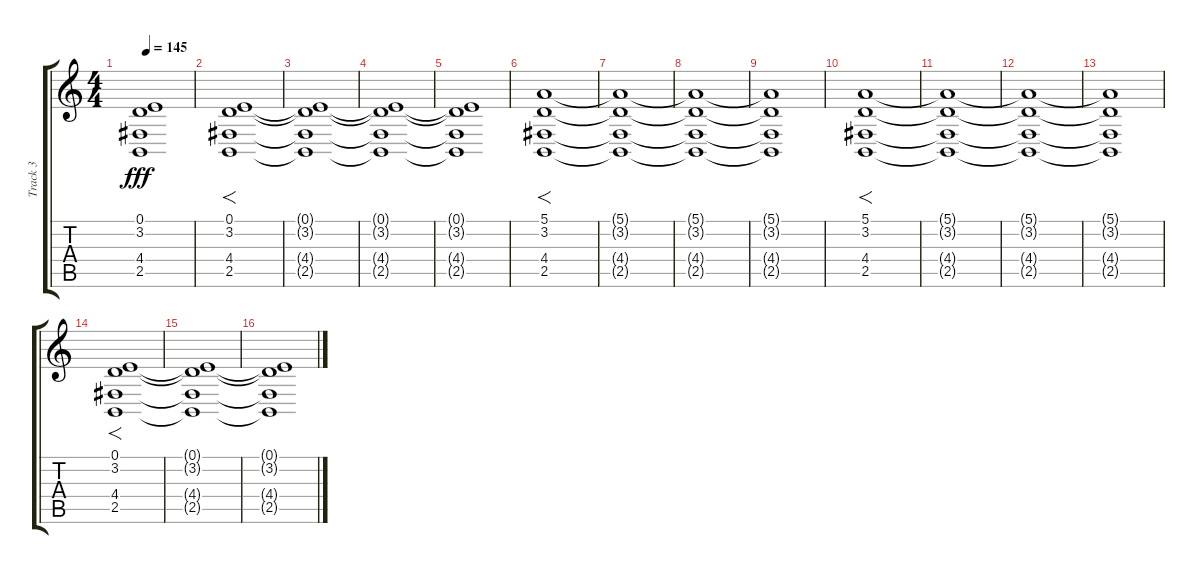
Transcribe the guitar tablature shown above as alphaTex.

\track ("Track 3" "Track 3") {instrument fx7echoes}
\staff {score tabs}
\tuning (E4 B3 G3 D3 A2 D2) {hide}
\ts (4 4)
\tempo 145
\clef g2
\ks c
(0.1{t} 3.2{t} 4.4{t} 2.5{t}).1{dy fff} |
(0.1 3.2 4.4 2.5).1{f} |
(0.1{t} 3.2{t} 4.4{t} 2.5{t}).1 |
(0.1{t} 3.2{t} 4.4{t} 2.5{t}).1 |
(0.1{t} 3.2{t} 4.4{t} 2.5{t}).1 |
(5.1 3.2 4.4 2.5).1{f} |
(5.1{t} 3.2{t} 4.4{t} 2.5{t}).1 |
(5.1{t} 3.2{t} 4.4{t} 2.5{t}).1 |
(5.1{t} 3.2{t} 4.4{t} 2.5{t}).1 |
(5.1 3.2 4.4 2.5).1{f} |
(5.1{t} 3.2{t} 4.4{t} 2.5{t}).1 |
(5.1{t} 3.2{t} 4.4{t} 2.5{t}).1 |
(5.1{t} 3.2{t} 4.4{t} 2.5{t}).1 |
(0.1 3.2 4.4 2.5).1{f} |
(0.1{t} 3.2{t} 4.4{t} 2.5{t}).1 |
(0.1{t} 3.2{t} 4.4{t} 2.5{t}).1
